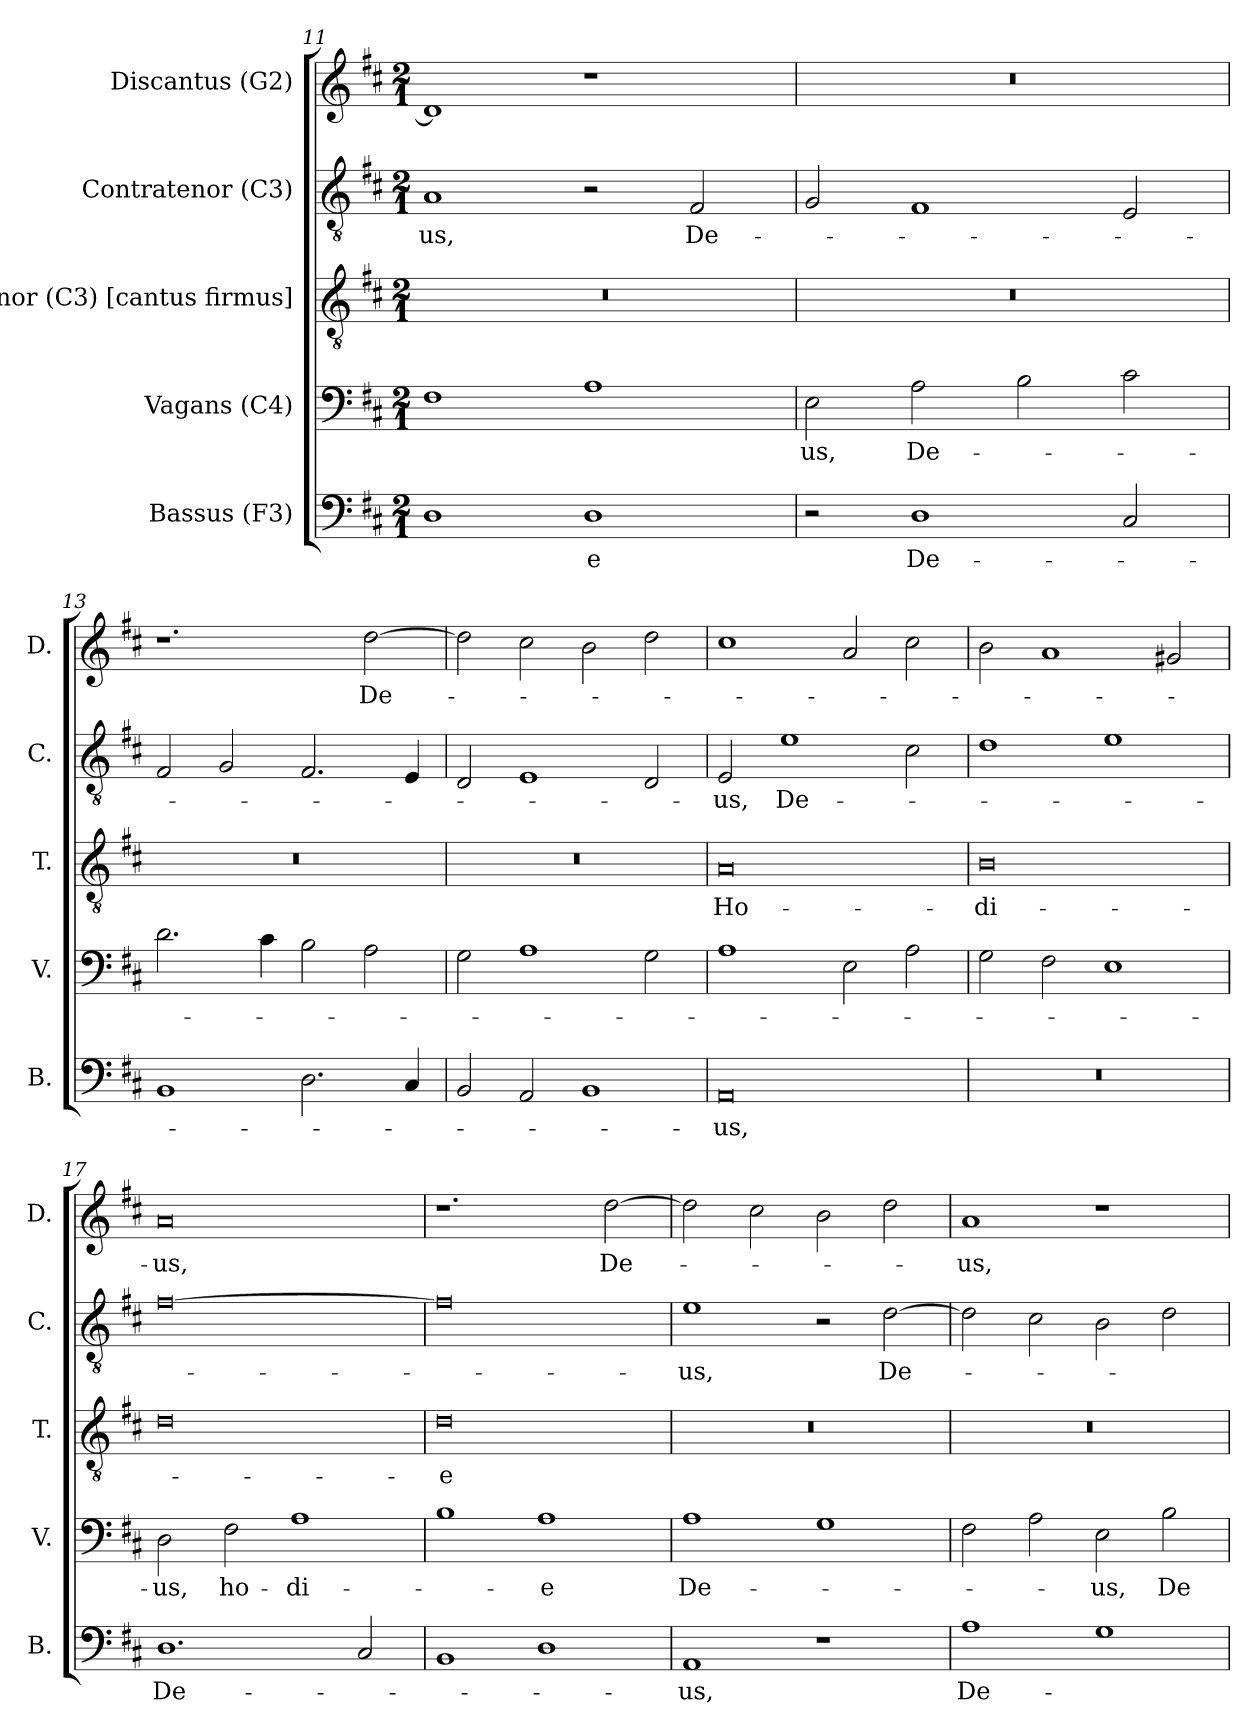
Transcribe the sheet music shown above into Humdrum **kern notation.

**kern	**text	**kern	**text	**kern	**text	**kern	**text	**kern	**text
*part5	*part5	*part4	*part4	*part3	*part3	*part2	*part2	*part1	*part1
*staff5	*staff5	*staff4	*staff4	*staff3	*staff3	*staff2	*staff2	*staff1	*staff1
*I"Bassus (F3)	*	*I"Vagans (C4)	*	*I"Tenor (C3) [cantus firmus]	*	*I"Contratenor (C3)	*	*I"Discantus (G2)	*
*I'B.	*	*I'V.	*	*I'T.	*	*I'C.	*	*I'D.	*
*clefF4	*	*clefF4	*	*clefGv2	*	*clefGv2	*	*clefG2	*
*	*	*ITrd7c12	*	*ITrd7c12	*	*	*	*	*
*k[f#c#]	*	*k[f#c#]	*	*k[f#c#]	*	*k[f#c#]	*	*k[f#c#]	*
*D:	*	*D:	*	*D:	*	*D:	*	*D:	*
*M2/1	*	*M2/1	*	*M2/1	*	*M2/1	*	*M2/1	*
=11	=11	=11	=11	=11	=11	=11	=11	=11	=11
!	!	!	!	!LO:N:vis=1	!	!	!	!	!
!	!	!	!	!	!	!	!LO:LY:b:color=#000000	!	!
1Di	.	1FF#i	.	0r	.	1Ai	-us,	1di]	.
!	!LO:LY:b:color=#000000	!	!	!	!	!	!	!	!
1Di	-e	1AAi	.	.	.	2r	.	1r	.
!	!	!	!	!	!	!	!LO:LY:b:color=#000000	!	!
.	.	.	.	.	.	2F#i/	De-	.	.
=12	=12	=12	=12	=12	=12	=12	=12	=12	=12
!	!	!	!LO:LY:b:color=#000000	!LO:N:vis=1	!	!	!	!LO:N:vis=1	!
2r	.	2EEi\	-us,	0r	.	2Gi/	.	0r	.
!	!LO:LY:b:color=#000000	!	!	!	!	!	!	!	!
!	!	!	!LO:LY:b:color=#000000	!	!	!	!	!	!
1Di	De-	2AAi\	De-	.	.	1F#i	.	.	.
.	.	2BBi\	.	.	.	.	.	.	.
2C#i/	.	2C#i\	.	.	.	2Ei/	.	.	.
=13	=13	=13	=13	=13	=13	=13	=13	=13	=13
!	!	!	!	!LO:N:vis=1	!	!	!	!	!
1BBi	.	2.Di\	.	0r	.	2F#i/	.	1.r	.
.	.	.	.	.	.	2Gi/	.	.	.
.	.	4C#i\	.	.	.	.	.	.	.
2.Di\	.	2BBi\	.	.	.	2.F#i/	.	.	.
!	!	!	!	!	!	!	!	!	!LO:LY:b:color=#000000
.	.	2AAi\	.	.	.	.	.	[2ddi\	De-
4C#i/	.	.	.	.	.	4Ei/	.	.	.
!!LO:PB:g=z
=14	=14	=14	=14	=14	=14	=14	=14	=14	=14
!	!	!	!	!LO:N:vis=1	!	!	!	!	!
2BBi/	.	2GGi\	.	0r	.	2Di/	.	2ddi\]	.
2AAi/	.	1AAi	.	.	.	1Ei	.	2cc#i\	.
1BBi	.	.	.	.	.	.	.	2bi\	.
.	.	2GGi\	.	.	.	2Di/	.	2ddi\	.
=15	=15	=15	=15	=15	=15	=15	=15	=15	=15
!	!LO:LY:b:color=#000000	!	!	!	!	!	!	!	!
!	!	!	!	!	!LO:LY:b:color=#000000	!	!	!	!
!	!	!	!	!	!	!	!LO:LY:b:color=#000000	!	!
0AAi	-us,	1AAi	.	0AAi	Ho-	2Ei/	-us,	1cc#i	.
!	!	!	!	!	!	!	!LO:LY:b:color=#000000	!	!
.	.	.	.	.	.	1ei	De-	.	.
.	.	2EEi\	.	.	.	.	.	2ai/	.
.	.	2AAi\	.	.	.	2c#i\	.	2cc#i\	.
=16	=16	=16	=16	=16	=16	=16	=16	=16	=16
!LO:N:vis=1	!	!	!	!	!	!	!	!	!
!	!	!	!	!	!LO:LY:b:color=#000000	!	!	!	!
0r	.	2GGi\	.	0BBi	-di-	1di	.	2bi\	.
.	.	2FF#i\	.	.	.	.	.	1ai	.
.	.	1EEi	.	.	.	1ei	.	.	.
.	.	.	.	.	.	.	.	2g#i/	.
=17	=17	=17	=17	=17	=17	=17	=17	=17	=17
!	!LO:LY:b:color=#000000	!	!	!	!	!	!	!	!
!	!	!	!LO:LY:b:color=#000000	!	!	!	!	!	!
!	!	!	!	!	!	!	!	!	!LO:LY:b:color=#000000
1.Di	De-	2DDi\	-us,	0Di	.	[0f#i	.	0ai	-us,
!	!	!	!LO:LY:b:color=#000000	!	!	!	!	!	!
.	.	2FF#i\	ho-	.	.	.	.	.	.
!	!	!	!LO:LY:b:color=#000000	!	!	!	!	!	!
.	.	1AAi	-di-	.	.	.	.	.	.
2C#i/	.	.	.	.	.	.	.	.	.
=18	=18	=18	=18	=18	=18	=18	=18	=18	=18
!	!	!	!	!	!LO:LY:b:color=#000000	!	!	!	!
1BBi	.	1BBi	.	0Di	-e	0f#i]	.	1.r	.
!	!	!	!LO:LY:b:color=#000000	!	!	!	!	!	!
1Di	.	1AAi	-e	.	.	.	.	.	.
!	!	!	!	!	!	!	!	!	!LO:LY:b:color=#000000
.	.	.	.	.	.	.	.	[2ddi\	De-
!!LO:LB:g=z
=19	=19	=19	=19	=19	=19	=19	=19	=19	=19
!	!LO:LY:b:color=#000000	!	!	!	!	!	!	!	!
!	!	!	!LO:LY:b:color=#000000	!LO:N:vis=1	!	!	!	!	!
!	!	!	!	!	!	!	!LO:LY:b:color=#000000	!	!
1AAi	-us,	1AAi	De-	0r	.	1ei	-us,	2ddi\]	.
.	.	.	.	.	.	.	.	2cc#i\	.
1r	.	1GGi	.	.	.	2r	.	2bi\	.
!	!	!	!	!	!	!	!LO:LY:b:color=#000000	!	!
.	.	.	.	.	.	[2di\	De-	2ddi\	.
=20	=20	=20	=20	=20	=20	=20	=20	=20	=20
!	!LO:LY:b:color=#000000	!	!	!LO:N:vis=1	!	!	!	!	!
!	!	!	!	!	!	!	!	!	!LO:LY:b:color=#000000
1Ai	De-	2FF#i\	.	0r	.	2di\]	.	1ai	-us,
.	.	2AAi\	.	.	.	2c#i\	.	.	.
!	!	!	!LO:LY:b:color=#000000	!	!	!	!	!	!
1Gi	.	2EEi\	-us,	.	.	2Bi\	.	1r	.
!	!	!	!LO:LY:b:color=#000000	!	!	!	!	!	!
.	.	2BBi\	De-	.	.	2di\	.	.	.
=	=	=	=	=	=	=	=	=	=
*-	*-	*-	*-	*-	*-	*-	*-	*-	*-
